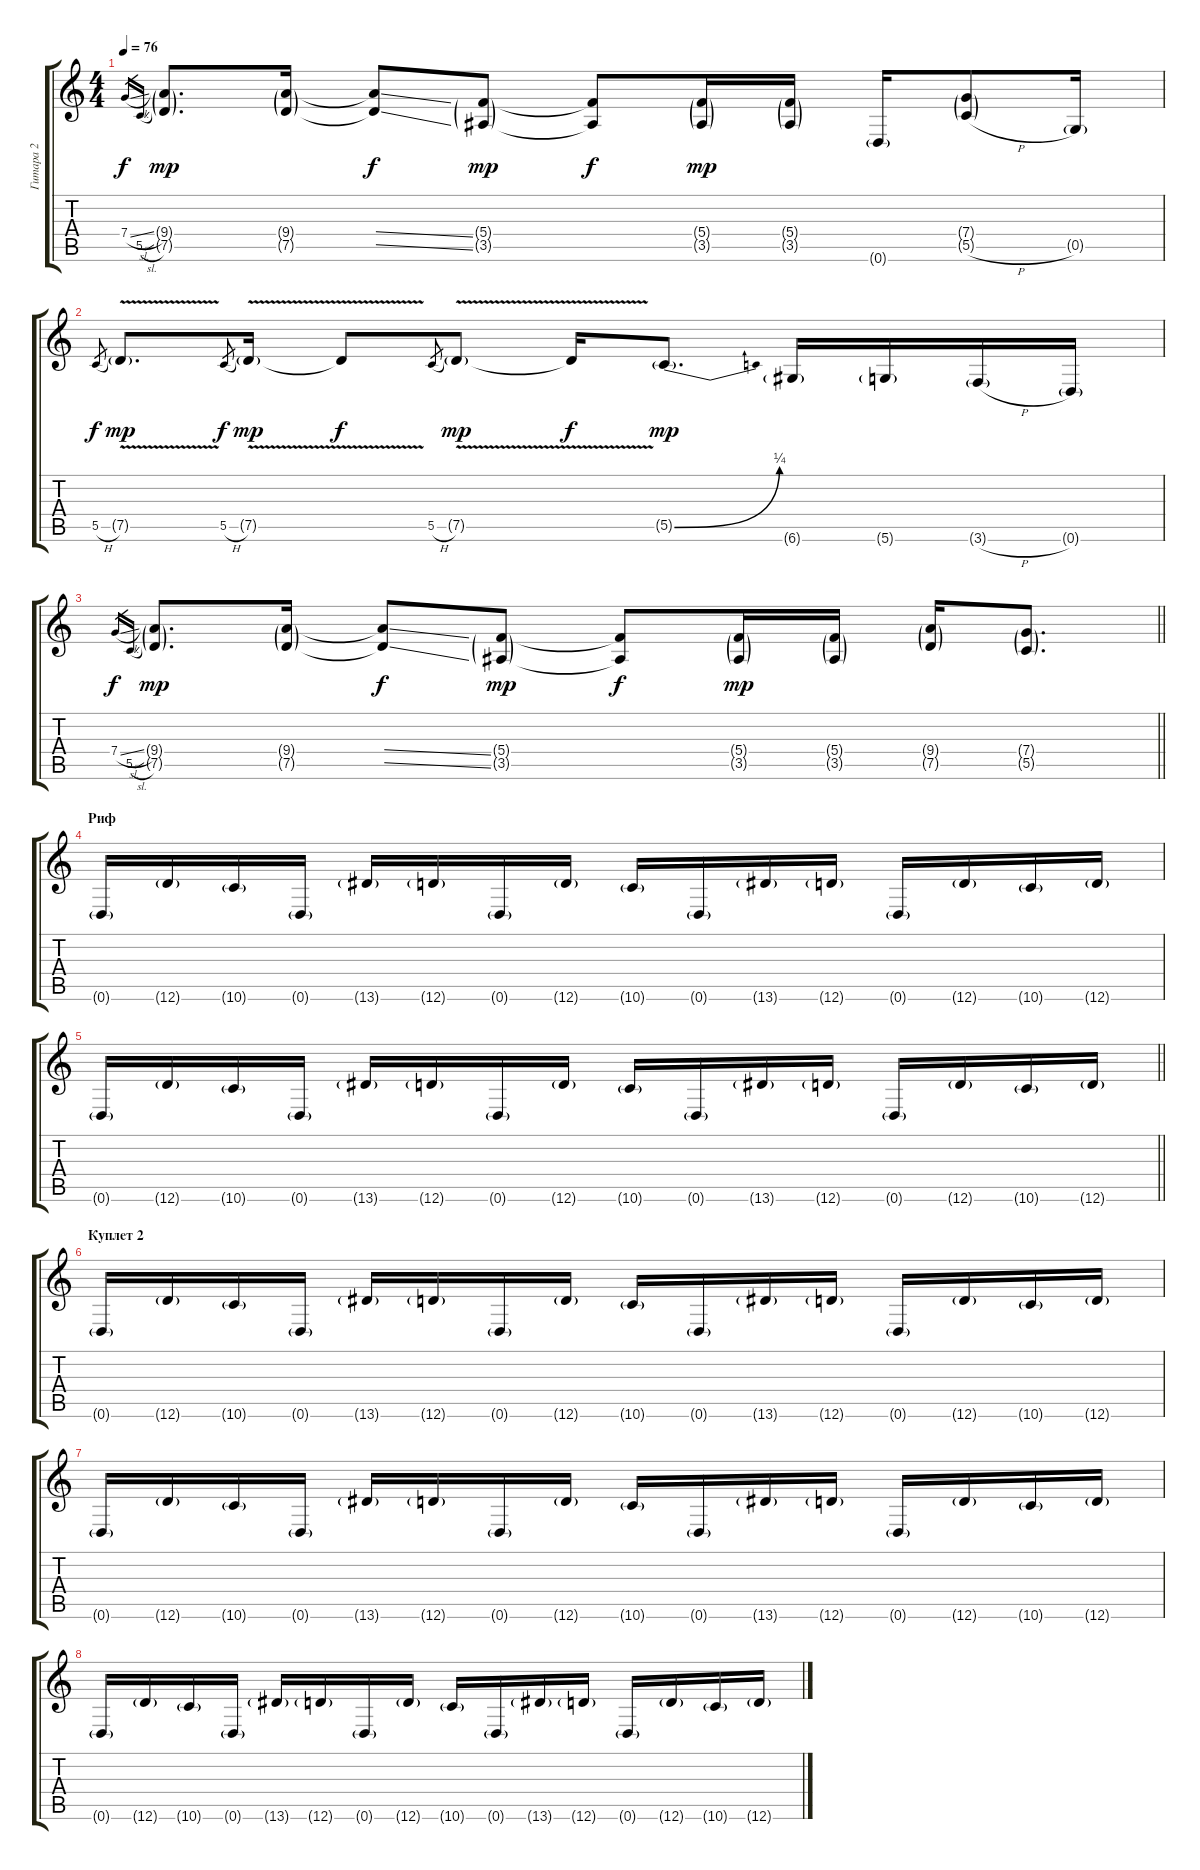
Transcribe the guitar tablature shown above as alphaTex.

\track ("Гитара 2" "Гитара 2") {instrument distortionguitar}
\staff {score tabs}
\tuning (D4 A3 F3 C3 G2 D2) {hide}
\ts (4 4)
\tempo 76
\clef g2
\ks c
7.4{sl}.16{gr dy f} 5.5{sl}.16{gr} (9.4{g} 7.5{g}).8{d dy mp} (9.4{g} 7.5{g}).16 (9.4{ss t} 7.5{ss t}).8{dy f} (5.4{g} 3.5{g}).8{dy mp} (5.4{t} 3.5{t}).8{dy f} (5.4{g} 3.5{g}).16{dy mp} (5.4{g} 3.5{g}).16 0.6{g}.16 (7.4{g} 5.5{h g}).8 0.5{g}.16 |
5.5{h}.8{gr dy f} 7.5{v g}.8{d dy mp} 5.5{h}.8{gr dy f} 7.5{v g}.16{dy mp} 7.5{t}.8{dy f} 5.5{h}.8{gr} 7.5{v g}.8{dy mp} 7.5{t}.16{dy f} 5.5{be (bend 0 0 60 1) g}.8{d dy mp} 6.6{g}.16 5.6{g}.16 3.6{h g}.16 0.6{g}.16 |
\barLineRight lightlight
7.4{sl}.16{gr dy f} 5.5{sl}.16{gr} (9.4{g} 7.5{g}).8{d dy mp} (9.4{g} 7.5{g}).16 (9.4{ss t} 7.5{ss t}).8{dy f} (5.4{g} 3.5{g}).8{dy mp} (5.4{t} 3.5{t}).8{dy f} (5.4{g} 3.5{g}).16{dy mp} (5.4{g} 3.5{g}).16 (9.4{g} 7.5{g}).16 (7.4{g} 5.5{g}).8{d} |
\section ("" "Риф")
0.6{g}.16 12.6{g}.16 10.6{g}.16 0.6{g}.16 13.6{g}.16 12.6{g}.16 0.6{g}.16 12.6{g}.16 10.6{g}.16 0.6{g}.16 13.6{g}.16 12.6{g}.16 0.6{g}.16 12.6{g}.16 10.6{g}.16 12.6{g}.16 |
\barLineRight lightlight
0.6{g}.16 12.6{g}.16 10.6{g}.16 0.6{g}.16 13.6{g}.16 12.6{g}.16 0.6{g}.16 12.6{g}.16 10.6{g}.16 0.6{g}.16 13.6{g}.16 12.6{g}.16 0.6{g}.16 12.6{g}.16 10.6{g}.16 12.6{g}.16 |
\section ("" "Куплет 2")
0.6{g}.16 12.6{g}.16 10.6{g}.16 0.6{g}.16 13.6{g}.16 12.6{g}.16 0.6{g}.16 12.6{g}.16 10.6{g}.16 0.6{g}.16 13.6{g}.16 12.6{g}.16 0.6{g}.16 12.6{g}.16 10.6{g}.16 12.6{g}.16 |
0.6{g}.16 12.6{g}.16 10.6{g}.16 0.6{g}.16 13.6{g}.16 12.6{g}.16 0.6{g}.16 12.6{g}.16 10.6{g}.16 0.6{g}.16 13.6{g}.16 12.6{g}.16 0.6{g}.16 12.6{g}.16 10.6{g}.16 12.6{g}.16 |
0.6{g}.16 12.6{g}.16 10.6{g}.16 0.6{g}.16 13.6{g}.16 12.6{g}.16 0.6{g}.16 12.6{g}.16 10.6{g}.16 0.6{g}.16 13.6{g}.16 12.6{g}.16 0.6{g}.16 12.6{g}.16 10.6{g}.16 12.6{g}.16
